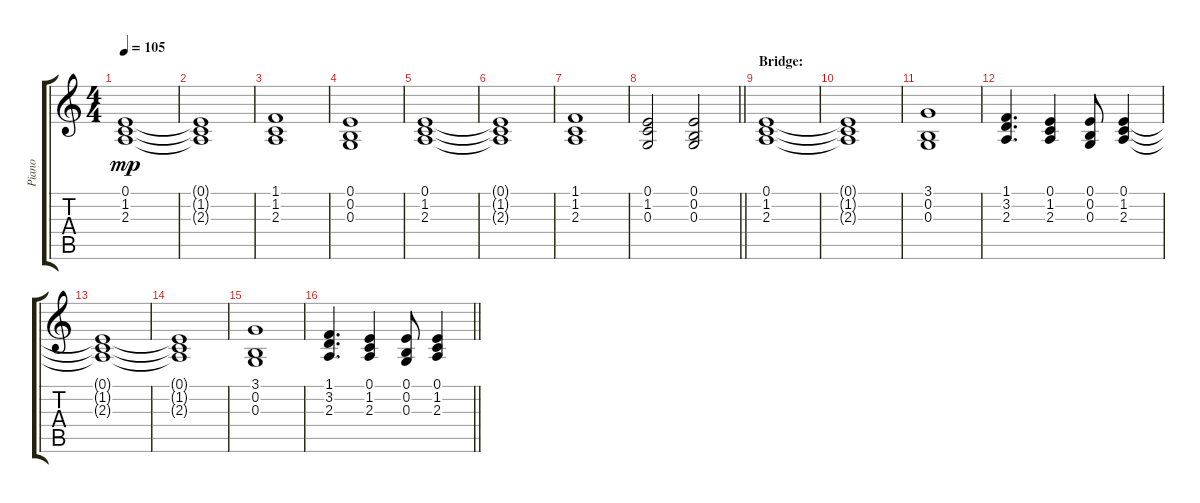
\track ("Piano" "Piano") {instrument synthstrings1}
\staff {score tabs}
\tuning (E4 B3 G3 D3 A2 E2) {hide}
\ts (4 4)
\tempo 105
\clef g2
\ks c
(0.1 1.2 2.3).1{dy mp} |
(0.1{t} 1.2{t} 2.3{t}).1 |
(1.1 1.2 2.3).1 |
(0.1 0.2 0.3).1 |
(0.1 1.2 2.3).1 |
(0.1{t} 1.2{t} 2.3{t}).1 |
(1.1 1.2 2.3).1 |
\barLineRight lightlight
(0.1 1.2 0.3).2 (0.1 0.2 0.3).2 |
\section ("" "Bridge:")
(0.1 1.2 2.3).1 |
(0.1{t} 1.2{t} 2.3{t}).1 |
(3.1 0.2 0.3).1 |
(1.1 3.2 2.3).4{d} (0.1 1.2 2.3).4 (0.1 0.2 0.3).8 (0.1 1.2 2.3).4 |
(0.1{t} 1.2{t} 2.3{t}).1 |
(0.1{t} 1.2{t} 2.3{t}).1 |
(3.1 0.2 0.3).1 |
\barLineRight lightlight
(1.1 3.2 2.3).4{d} (0.1 1.2 2.3).4 (0.1 0.2 0.3).8 (0.1 1.2 2.3).4
